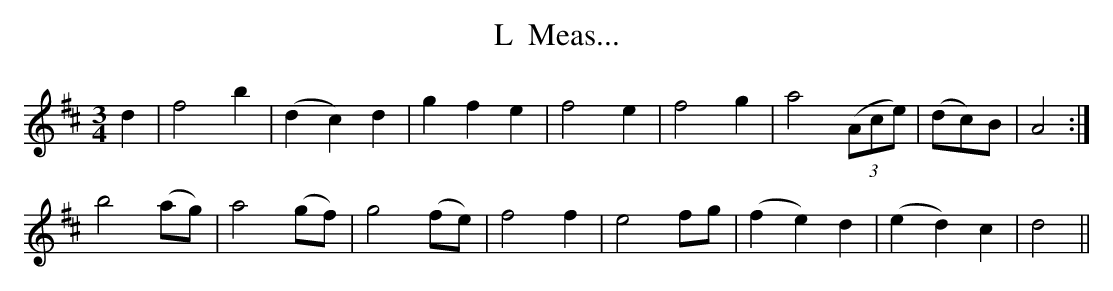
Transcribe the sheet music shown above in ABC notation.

X:1.2
T:L  Meas...
M: 3/4
L: 1/8
K: D
d2|f4b2 | (d2c2) d2 | g2f2e2 | f4e2 | f4g2 | a4 (3()Ace) | (dc)B|A4:|
b4(ag)| a4(gf) | g4(fe) | f4f2 | e4fg | (f2e2)d2 | (e2d2)c2 | d4||
